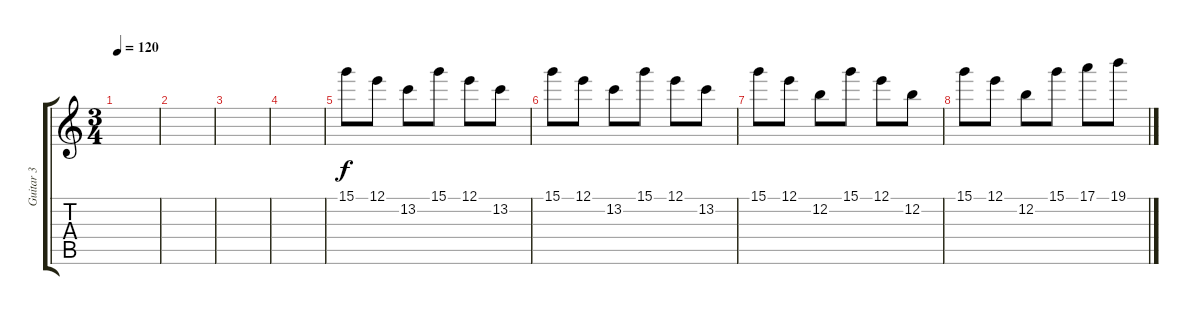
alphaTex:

\track ("Guitar 3" "Guitar 3") {instrument distortionguitar}
\staff {score tabs}
\tuning (E4 B3 G3 D3 A2 E2) {hide}
\ts (3 4)
\tempo 120
\clef g2
\ks c
|
|
|
|
15.1.8 12.1.8 13.2.8 15.1.8 12.1.8 13.2.8 |
15.1.8 12.1.8 13.2.8 15.1.8 12.1.8 13.2.8 |
15.1.8 12.1.8 12.2.8 15.1.8 12.1.8 12.2.8 |
15.1.8 12.1.8 12.2.8 15.1.8 17.1.8 19.1.8
